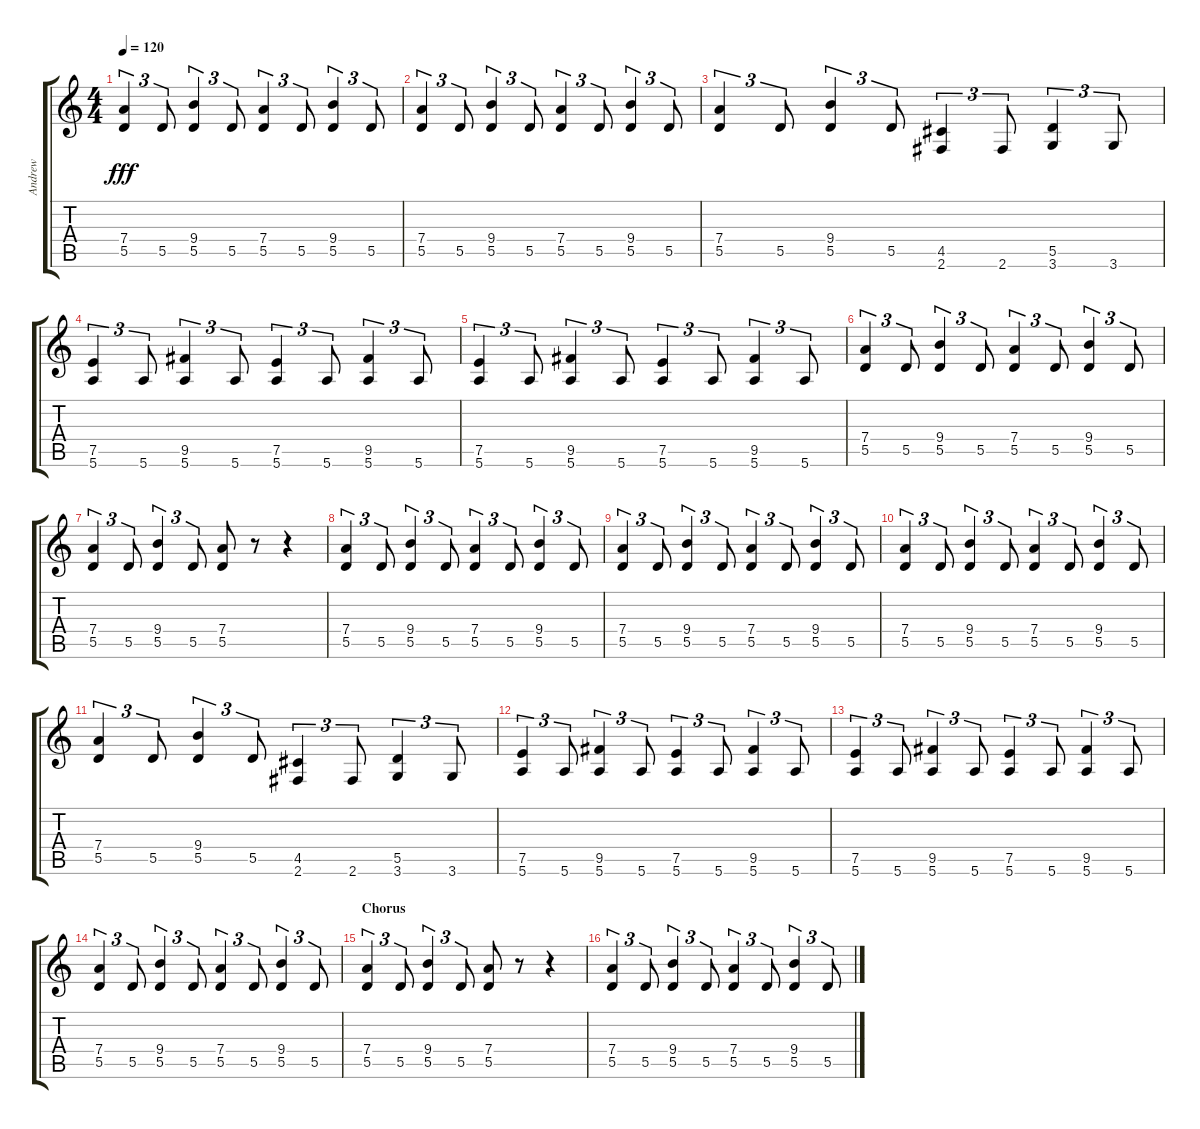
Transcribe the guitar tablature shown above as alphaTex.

\track ("Andrew" "Andrew") {instrument overdrivenguitar}
\staff {score tabs}
\tuning (E4 B3 G3 D3 A2 E2) {hide}
\ts (4 4)
\tempo 120
\clef g2
\ks c
(7.4 5.5).4{tu (3 2) dy fff} 5.5.8{tu (3 2)} (9.4 5.5).4{tu (3 2)} 5.5.8{tu (3 2)} (7.4 5.5).4{tu (3 2)} 5.5.8{tu (3 2)} (9.4 5.5).4{tu (3 2)} 5.5.8{tu (3 2)} |
(7.4 5.5).4{tu (3 2)} 5.5.8{tu (3 2)} (9.4 5.5).4{tu (3 2)} 5.5.8{tu (3 2)} (7.4 5.5).4{tu (3 2)} 5.5.8{tu (3 2)} (9.4 5.5).4{tu (3 2)} 5.5.8{tu (3 2)} |
(7.4 5.5).4{tu (3 2)} 5.5.8{tu (3 2)} (9.4 5.5).4{tu (3 2)} 5.5.8{tu (3 2)} (4.5 2.6).4{tu (3 2)} 2.6.8{tu (3 2)} (5.5 3.6).4{tu (3 2)} 3.6.8{tu (3 2)} |
(7.5 5.6).4{tu (3 2)} 5.6.8{tu (3 2)} (9.5 5.6).4{tu (3 2)} 5.6.8{tu (3 2)} (7.5 5.6).4{tu (3 2)} 5.6.8{tu (3 2)} (9.5 5.6).4{tu (3 2)} 5.6.8{tu (3 2)} |
(7.5 5.6).4{tu (3 2)} 5.6.8{tu (3 2)} (9.5 5.6).4{tu (3 2)} 5.6.8{tu (3 2)} (7.5 5.6).4{tu (3 2)} 5.6.8{tu (3 2)} (9.5 5.6).4{tu (3 2)} 5.6.8{tu (3 2)} |
(7.4 5.5).4{tu (3 2)} 5.5.8{tu (3 2)} (9.4 5.5).4{tu (3 2)} 5.5.8{tu (3 2)} (7.4 5.5).4{tu (3 2)} 5.5.8{tu (3 2)} (9.4 5.5).4{tu (3 2)} 5.5.8{tu (3 2)} |
(7.4 5.5).4{tu (3 2)} 5.5.8{tu (3 2)} (9.4 5.5).4{tu (3 2)} 5.5.8{tu (3 2)} (7.4 5.5).8 r.8 r.4 |
(7.4 5.5).4{tu (3 2)} 5.5.8{tu (3 2)} (9.4 5.5).4{tu (3 2)} 5.5.8{tu (3 2)} (7.4 5.5).4{tu (3 2)} 5.5.8{tu (3 2)} (9.4 5.5).4{tu (3 2)} 5.5.8{tu (3 2)} |
(7.4 5.5).4{tu (3 2)} 5.5.8{tu (3 2)} (9.4 5.5).4{tu (3 2)} 5.5.8{tu (3 2)} (7.4 5.5).4{tu (3 2)} 5.5.8{tu (3 2)} (9.4 5.5).4{tu (3 2)} 5.5.8{tu (3 2)} |
(7.4 5.5).4{tu (3 2)} 5.5.8{tu (3 2)} (9.4 5.5).4{tu (3 2)} 5.5.8{tu (3 2)} (7.4 5.5).4{tu (3 2)} 5.5.8{tu (3 2)} (9.4 5.5).4{tu (3 2)} 5.5.8{tu (3 2)} |
(7.4 5.5).4{tu (3 2)} 5.5.8{tu (3 2)} (9.4 5.5).4{tu (3 2)} 5.5.8{tu (3 2)} (4.5 2.6).4{tu (3 2)} 2.6.8{tu (3 2)} (5.5 3.6).4{tu (3 2)} 3.6.8{tu (3 2)} |
(7.5 5.6).4{tu (3 2)} 5.6.8{tu (3 2)} (9.5 5.6).4{tu (3 2)} 5.6.8{tu (3 2)} (7.5 5.6).4{tu (3 2)} 5.6.8{tu (3 2)} (9.5 5.6).4{tu (3 2)} 5.6.8{tu (3 2)} |
(7.5 5.6).4{tu (3 2)} 5.6.8{tu (3 2)} (9.5 5.6).4{tu (3 2)} 5.6.8{tu (3 2)} (7.5 5.6).4{tu (3 2)} 5.6.8{tu (3 2)} (9.5 5.6).4{tu (3 2)} 5.6.8{tu (3 2)} |
(7.4 5.5).4{tu (3 2)} 5.5.8{tu (3 2)} (9.4 5.5).4{tu (3 2)} 5.5.8{tu (3 2)} (7.4 5.5).4{tu (3 2)} 5.5.8{tu (3 2)} (9.4 5.5).4{tu (3 2)} 5.5.8{tu (3 2)} |
\section ("" "Chorus")
(7.4 5.5).4{tu (3 2)} 5.5.8{tu (3 2)} (9.4 5.5).4{tu (3 2)} 5.5.8{tu (3 2)} (7.4 5.5).8 r.8 r.4 |
(7.4 5.5).4{tu (3 2) volume 10} 5.5.8{tu (3 2)} (9.4 5.5).4{tu (3 2)} 5.5.8{tu (3 2)} (7.4 5.5).4{tu (3 2)} 5.5.8{tu (3 2)} (9.4 5.5).4{tu (3 2)} 5.5.8{tu (3 2)}
